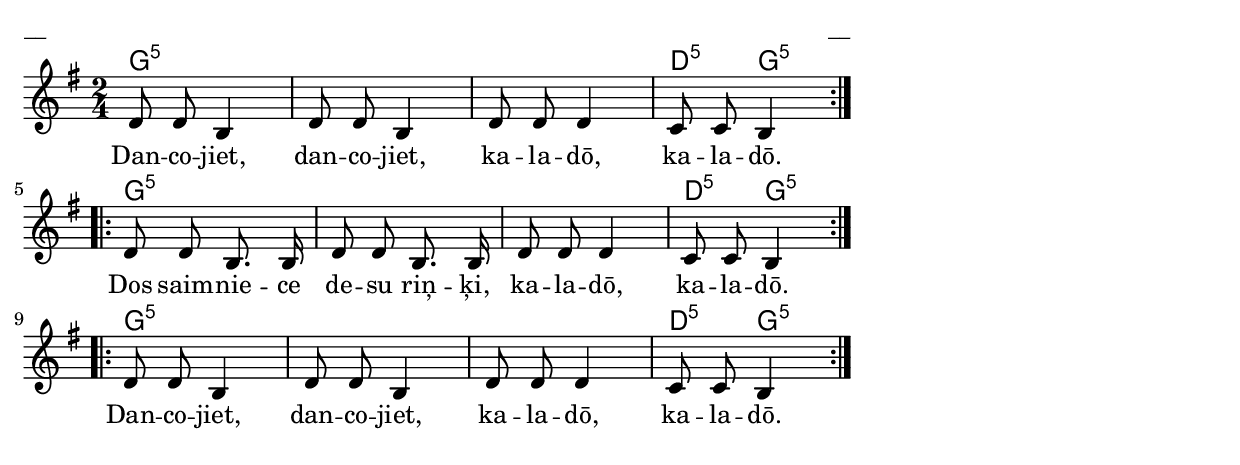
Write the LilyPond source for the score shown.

\version "2.13.16"
%\header {
%    title = "Dancojieti, dancojieti"
%}
\paper {
line-width = 14\cm
left-margin = 0.4\cm
between-system-padding = 0.1\cm
between-system-space = 0.1\cm
}
\layout {
indent = #0
ragged-last = ##f
}

chordsA = \chordmode {
\time 2/4 
\repeat volta 2 {
g2:5 | g2:5 | g2:5 | d4:5 g4:5 |
}
\repeat volta 2 {
g2:5 | g2:5 | g2:5 | d4:5 g4:5 |
}
\repeat volta 2 {
g2:5 | g2:5 | g2:5 | d4:5 g4:5 |
}
}

voiceA = \relative c' {
\clef "treble"
\key g \major
\time 2/4
\repeat volta 2 {
%MS
d8 d b4 | d8 d b4 | d8 d d4 | c8 c b4
%ME
}
\repeat volta 2 {
d8 d b8. b16 | d8 d b8. b16 | d8 d d4 | c8 c b4
}
\repeat volta 2 {
d8 d b4 | d8 d b4 | d8 d d4 | c8 c b4
}
} 

lyricA = \lyricmode {
Dan -- co -- jiet, dan -- co -- jiet, ka -- la -- dō, ka -- la -- dō.
Dos saim -- nie -- ce de -- su riņ -- ķi, ka -- la -- dō, ka -- la -- dō.
Dan -- co -- jiet, dan -- co -- jiet, ka -- la -- dō, ka -- la -- dō.
} 


fullScore = <<
\new ChordNames { 
\set chordChanges = ##t
\chordsA 
}
\new Staff {
<<
\new Voice = "voiceA" { \oneVoice \autoBeamOff \voiceA }
\lyricsto "voiceA" \new Lyrics \lyricA
>>
}
>>

\score {
\fullScore
\header { piece = "__" opus = "__" }
}
\markup { \with-color #(x11-color 'white) \sans \smaller "__" }
\score {
\unfoldRepeats
\fullScore
\midi {
\context { \Staff \remove "Staff_performer" }
\context { \Voice \consists "Staff_performer" }
}
}



